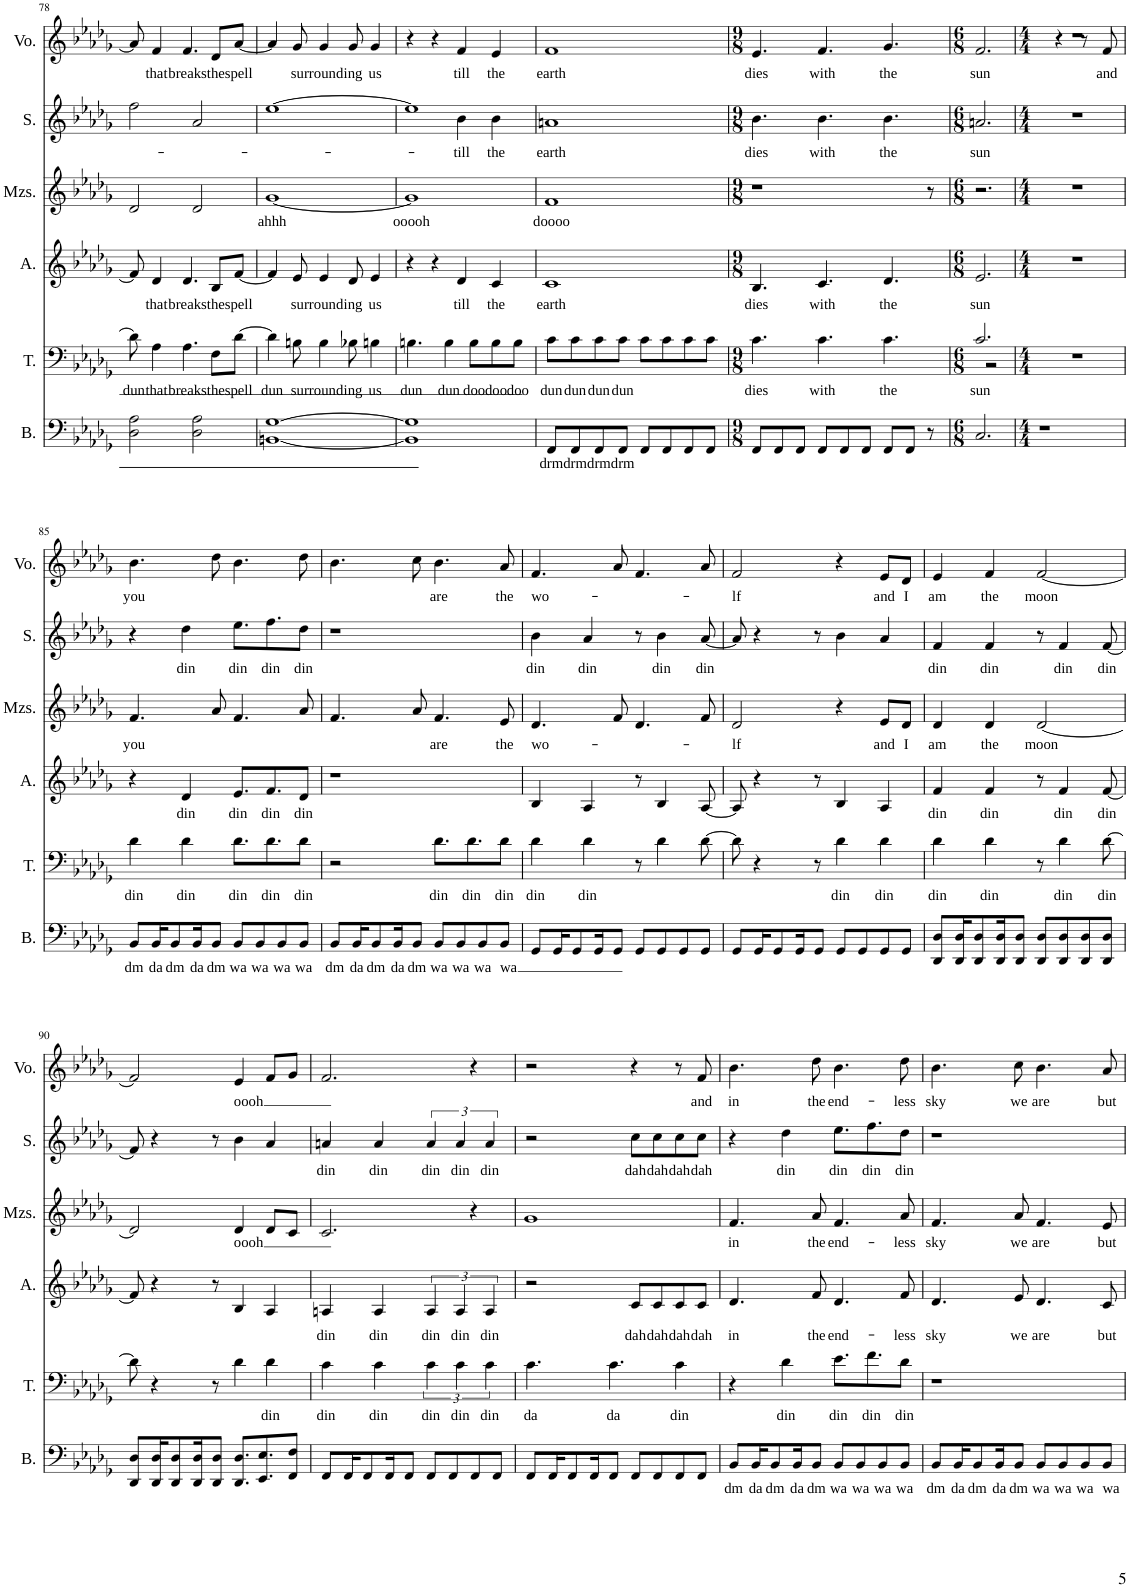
**kern	**text	**kern	**text	**kern	**text	**kern	**text	**kern	**text	**kern	**text
*part6	*part6	*part5	*part5	*part4	*part4	*part3	*part3	*part2	*part2	*part1	*part1
*staff6	*staff6	*staff5	*staff5	*staff4	*staff4	*staff3	*staff3	*staff2	*staff2	*staff1	*staff1
*I"Bass	*	*I"Tenor	*	*I"Alto	*	*I"Mezzosoprano	*	*I"Soprano	*	*I"Voice	*
*I'B.	*	*I'T.	*	*I'A.	*	*I'Mzs.	*	*I'S.	*	*I'Vo.	*
!!LO:PB:g=z
*clefF4	*	*clefF4	*	*clefG2	*	*clefG2	*	*clefG2	*	*clefG2	*
*k[b-e-a-d-g-]	*	*k[b-e-a-d-g-]	*	*k[b-e-a-d-g-]	*	*k[b-e-a-d-g-]	*	*k[b-e-a-d-g-]	*	*k[b-e-a-d-g-]	*
*M4/4	*	*M4/4	*	*M4/4	*	*M4/4	*	*M4/4	*	*M4/4	*
=78	=78	=78	=78	=78	=78	=78	=78	=78	=78	=78	=78
!	!	!	!LO:LY:b	!	!	!	!	!	!	!	!
2D-\ 2A-\	.	8d-\]	dun	8f/]	.	2d-/	.	2ff\	.	8a-/]	.
!	!	!	!LO:LY:b	!	!LO:LY:b	!	!	!	!	!	!LO:LY:b
.	.	4A-\	that	4d-/	that	.	.	.	.	4f/	that
!	!	!	!LO:LY:b	!	!LO:LY:b	!	!	!	!	!	!LO:LY:b
.	.	4.A-\	breaks	4.d-/	breaks	.	.	.	.	4.f/	breaks
2D-\ 2A-\	.	.	.	.	.	2d-/	.	2a-/	.	.	.
!	!	!	!LO:LY:b	!	!LO:LY:b	!	!	!	!	!	!LO:LY:b
.	.	8F\L	the	8B-/L	the	.	.	.	.	8d-/L	the
!	!	!	!LO:LY:b	!	!LO:LY:b	!	!	!	!	!	!LO:LY:b
.	.	[8d-\J	spell	[8f/J	spell	.	.	.	.	[8a-/J	spell
=79	=79	=79	=79	=79	=79	=79	=79	=79	=79	=79	=79
!	!	!	!LO:LY:b	!	!	!	!LO:LY:b	!	!	!	!
[1BBn [1G-	.	4d-\]	dun	4f/]	.	[1g-	ahhh	[1ee-	.	4a-/]	.
!	!	!	!LO:LY:b	!	!LO:LY:b	!	!	!	!	!	!LO:LY:b
.	.	8Bn\	su-	8e-/	su-	.	.	.	.	8g-/	su-
!	!	!	!LO:LY:b	!	!LO:LY:b	!	!	!	!	!	!LO:LY:b
.	.	4B\	-rround-	4e-/	-rround-	.	.	.	.	4g-/	-rround-
!	!	!	!LO:LY:b	!	!LO:LY:b	!	!	!	!	!	!LO:LY:b
.	.	8B-X\	-ing	8d-/	-ing	.	.	.	.	8g-/	-ing
!	!	!	!LO:LY:b	!	!LO:LY:b	!	!	!	!	!	!LO:LY:b
.	.	4Bn\	us	4e-/	us	.	.	.	.	4g-/	us
=80	=80	=80	=80	=80	=80	=80	=80	=80	=80	=80	=80
!	!	!	!LO:LY:b	!	!	!	!LO:LY:b	!	!	!	!
1BB] 1G-]	.	4.Bn\	dun	4r	.	1g-]	ooooh	1ee-]	.	4r	.
.	.	.	.	4r	.	.	.	.	.	4r	.
!	!	!	!LO:LY:b	!	!	!	!	!	!	!	!
.	.	4B\	dun	.	.	.	.	.	.	.	.
!	!	!	!	!	!LO:LY:b	!	!	!	!	!	!LO:LY:b
.	.	.	.	4d-/	till	.	.	.	.	4f/	till
!	!	!	!LO:LY:b	!	!	!	!	!	!	!	!
.	.	8B\L	doo	.	.	.	.	.	.	.	.
!	!	!	!LO:LY:b	!	!LO:LY:b	!	!	!	!	!	!LO:LY:b
.	.	8B\	doo	4c/	the	.	.	.	.	4e-/	the
!	!	!	!LO:LY:b	!	!	!	!	!	!	!	!
.	.	8B\J	doo	.	.	.	.	.	.	.	.
!	!	!	!	!	!	!	!	!	!LO:LY:b	!	!
2ryy	.	2ryy	.	2ryy	.	2ryy	.	4b-\	till	2ryy	.
!	!	!	!	!	!	!	!	!	!LO:LY:b	!	!
.	.	.	.	.	.	.	.	4b-\	the	.	.
=81	=81	=81	=81	=81	=81	=81	=81	=81	=81	=81	=81
!	!LO:LY:b	!	!LO:LY:b	!	!LO:LY:b	!	!LO:LY:b	!	!LO:LY:b	!	!LO:LY:b
8FF/L	drm	8c\L	dun	1c	earth	1f	doooo	1an	earth	1f	earth
!	!LO:LY:b	!	!LO:LY:b	!	!	!	!	!	!	!	!
8FF/	drm	8c\	dun	.	.	.	.	.	.	.	.
!	!LO:LY:b	!	!LO:LY:b	!	!	!	!	!	!	!	!
8FF/	drm	8c\	dun	.	.	.	.	.	.	.	.
!	!LO:LY:b	!	!LO:LY:b	!	!	!	!	!	!	!	!
8FF/J	drm	8c\J	dun	.	.	.	.	.	.	.	.
8FF/L	.	8c\L	.	.	.	.	.	.	.	.	.
8FF/	.	8c\	.	.	.	.	.	.	.	.	.
8FF/	.	8c\	.	.	.	.	.	.	.	.	.
8FF/J	.	8c\J	.	.	.	.	.	.	.	.	.
=82	=82	=82	=82	=82	=82	=82	=82	=82	=82	=82	=82
*M9/8	*	*M9/8	*	*M9/8	*	*M9/8	*	*M9/8	*	*M9/8	*
!	!	!	!LO:LY:b	!	!LO:LY:b	!	!	!	!LO:LY:b	!	!LO:LY:b
8FF/L	.	4.c\	dies	4.B-/	dies	1r	.	4.b-\	dies	4.e-/	dies
8FF/	.	.	.	.	.	.	.	.	.	.	.
8FF/J	.	.	.	.	.	.	.	.	.	.	.
!	!	!	!LO:LY:b	!	!LO:LY:b	!	!	!	!LO:LY:b	!	!LO:LY:b
8FF/L	.	4.c\	with	4.c/	with	.	.	4.b-\	with	4.f/	with
8FF/	.	.	.	.	.	.	.	.	.	.	.
8FF/J	.	.	.	.	.	.	.	.	.	.	.
!	!	!	!LO:LY:b	!	!LO:LY:b	!	!	!	!LO:LY:b	!	!LO:LY:b
8FF/L	.	4.c\	the	4.d-/	the	.	.	4.b-\	the	4.g-/	the
8FF/J	.	.	.	.	.	.	.	.	.	.	.
8r	.	.	.	.	.	8r	.	.	.	.	.
=83	=83	=83	=83	=83	=83	=83	=83	=83	=83	=83	=83
*M6/8	*	*M6/8	*	*M6/8	*	*M6/8	*	*M6/8	*	*M6/8	*
!	!	!	!LO:LY:b	!	!LO:LY:b	!	!	!	!LO:LY:b	!	!LO:LY:b
*	*	*^	*	*	*	*	*	*	*	*	*
2.C/	.	2.c/	4ryy	sun	2.e-/	sun	2.r	.	2.an/	sun	2.f/	sun
.	.	.	2r	.	.	.	.	.	.	.	.	.
*	*	*v	*v	*	*	*	*	*	*	*	*	*
=84	=84	=84	=84	=84	=84	=84	=84	=84	=84	=84	=84
*M4/4	*	*M4/4	*	*M4/4	*	*M4/4	*	*M4/4	*	*M4/4	*
1r	.	1r	.	1r	.	1r	.	1r	.	1r	.
2ryy	.	2ryy	.	2ryy	.	2ryy	.	2ryy	.	4r	.
.	.	.	.	.	.	.	.	.	.	8r	.
!	!	!	!	!	!	!	!	!	!	!	!LO:LY:b
.	.	.	.	.	.	.	.	.	.	8f/	and
!!LO:LB:g=z
=85	=85	=85	=85	=85	=85	=85	=85	=85	=85	=85	=85
!	!LO:LY:b	!	!LO:LY:b	!	!	!	!LO:LY:b	!	!	!	!LO:LY:b
8BB-/L	dm	4d-\	din	4r	.	4.f/	you	4r	.	4.b-\	you
!	!LO:LY:b	!	!	!	!	!	!	!	!	!	!
16BB-/K	da	.	.	.	.	.	.	.	.	.	.
!	!LO:LY:b	!	!	!	!	!	!	!	!	!	!
8BB-/	dm	.	.	.	.	.	.	.	.	.	.
!	!	!	!LO:LY:b	!	!LO:LY:b	!	!	!	!LO:LY:b	!	!
.	.	4d-\	din	4d-/	din	.	.	4dd-\	din	.	.
!	!LO:LY:b	!	!	!	!	!	!	!	!	!	!
16BB-/K	da	.	.	.	.	.	.	.	.	.	.
!	!LO:LY:b	!	!	!	!	!	!	!	!	!	!
8BB-/J	dm	.	.	.	.	8a-/	.	.	.	8dd-\	.
!	!LO:LY:b	!	!LO:LY:b	!	!LO:LY:b	!	!	!	!LO:LY:b	!	!
8BB-/L	wa	8.d-\L	din	8.e-/L	din	4.f/	.	8.ee-\L	din	4.b-\	.
!	!LO:LY:b	!	!	!	!	!	!	!	!	!	!
8BB-/	wa	.	.	.	.	.	.	.	.	.	.
!	!	!	!LO:LY:b	!	!LO:LY:b	!	!	!	!LO:LY:b	!	!
.	.	8.d-\	din	8.f/	din	.	.	8.ff\	din	.	.
!	!LO:LY:b	!	!	!	!	!	!	!	!	!	!
8BB-/	wa	.	.	.	.	.	.	.	.	.	.
!	!LO:LY:b	!	!LO:LY:b	!	!LO:LY:b	!	!	!	!LO:LY:b	!	!
8BB-/J	wa	8d-\J	din	8d-/J	din	8a-/	.	8dd-\J	din	8dd-\	.
=86	=86	=86	=86	=86	=86	=86	=86	=86	=86	=86	=86
!	!LO:LY:b	!	!	!	!	!	!	!	!	!	!
8BB-/L	dm	2r	.	1r	.	4.f/	.	1r	.	4.b-\	.
!	!LO:LY:b	!	!	!	!	!	!	!	!	!	!
16BB-/K	da	.	.	.	.	.	.	.	.	.	.
!	!LO:LY:b	!	!	!	!	!	!	!	!	!	!
8BB-/	dm	.	.	.	.	.	.	.	.	.	.
!	!LO:LY:b	!	!	!	!	!	!	!	!	!	!
16BB-/K	da	.	.	.	.	.	.	.	.	.	.
!	!LO:LY:b	!	!	!	!	!	!	!	!	!	!
8BB-/J	dm	.	.	.	.	8a-/	.	.	.	8cc\	.
!	!LO:LY:b	!	!LO:LY:b	!	!	!	!LO:LY:b	!	!	!	!LO:LY:b
8BB-/L	wa	8.d-\L	din	.	.	4.f/	are	.	.	4.b-\	are
!	!LO:LY:b	!	!	!	!	!	!	!	!	!	!
8BB-/	wa	.	.	.	.	.	.	.	.	.	.
!	!	!	!LO:LY:b	!	!	!	!	!	!	!	!
.	.	8.d-\	din	.	.	.	.	.	.	.	.
!	!LO:LY:b	!	!	!	!	!	!	!	!	!	!
8BB-/	wa	.	.	.	.	.	.	.	.	.	.
!	!LO:LY:b	!	!LO:LY:b	!	!	!	!LO:LY:b	!	!	!	!LO:LY:b
8BB-/J	wa	8d-\J	din	.	.	8e-/	the	.	.	8a-/	the
=87	=87	=87	=87	=87	=87	=87	=87	=87	=87	=87	=87
!	!	!	!LO:LY:b	!	!	!	!LO:LY:b	!	!LO:LY:b	!	!LO:LY:b
8GG-/L	.	4d-\	din	4B-/	.	4.d-/	wo-	4b-\	din	4.f/	wo-
16GG-/K	.	.	.	.	.	.	.	.	.	.	.
8GG-/	.	.	.	.	.	.	.	.	.	.	.
!	!	!	!LO:LY:b	!	!	!	!	!	!LO:LY:b	!	!
.	.	4d-\	din	4A-/	.	.	.	4a-/	din	.	.
16GG-/K	.	.	.	.	.	.	.	.	.	.	.
8GG-/J	.	.	.	.	.	8f/	.	.	.	8a-/	.
8GG-/L	.	8r	.	8r	.	4.d-/	.	8r	.	4.f/	.
!	!	!	!	!	!	!	!	!	!LO:LY:b	!	!
8GG-/	.	4d-\	.	4B-/	.	.	.	4b-\	din	.	.
8GG-/	.	.	.	.	.	.	.	.	.	.	.
!	!	!	!	!	!	!	!	!	!LO:LY:b	!	!
8GG-/J	.	[8d-\	.	[8A-/	.	8f/	.	[8a-/	din	8a-/	.
=88	=88	=88	=88	=88	=88	=88	=88	=88	=88	=88	=88
!	!	!	!	!	!	!	!LO:LY:b	!	!	!	!LO:LY:b
8GG-/L	.	8d-\]	.	8A-/]	.	2d-/	-lf	8a-/]	.	2f/	-lf
16GG-/K	.	4r	.	4r	.	.	.	4r	.	.	.
8GG-/	.	.	.	.	.	.	.	.	.	.	.
16GG-/K	.	.	.	.	.	.	.	.	.	.	.
8GG-/J	.	8r	.	8r	.	.	.	8r	.	.	.
!	!	!	!LO:LY:b	!	!	!	!	!	!	!	!
8GG-/L	.	4d-\	din	4B-/	.	4r	.	4b-\	.	4r	.
8GG-/	.	.	.	.	.	.	.	.	.	.	.
!	!	!	!LO:LY:b	!	!	!	!LO:LY:b	!	!	!	!LO:LY:b
8GG-/	.	4d-\	din	4A-/	.	8e-/L	and	4a-/	.	8e-/L	and
!	!	!	!	!	!	!	!LO:LY:b	!	!	!	!LO:LY:b
8GG-/J	.	.	.	.	.	8d-/J	I	.	.	8d-/J	I
=89	=89	=89	=89	=89	=89	=89	=89	=89	=89	=89	=89
!	!	!	!LO:LY:b	!	!LO:LY:b	!	!LO:LY:b	!	!LO:LY:b	!	!LO:LY:b
8DD-/ 8D-/L	.	4d-\	din	4f/	din	4d-/	am	4f/	din	4e-/	am
16DD-/ 16D-/K	.	.	.	.	.	.	.	.	.	.	.
8DD-/ 8D-/	.	.	.	.	.	.	.	.	.	.	.
!	!	!	!LO:LY:b	!	!LO:LY:b	!	!LO:LY:b	!	!LO:LY:b	!	!LO:LY:b
.	.	4d-\	din	4f/	din	4d-/	the	4f/	din	4f/	the
16DD-/ 16D-/K	.	.	.	.	.	.	.	.	.	.	.
8DD-/ 8D-/J	.	.	.	.	.	.	.	.	.	.	.
!	!	!	!	!	!	!	!LO:LY:b	!	!	!	!LO:LY:b
8DD-/ 8D-/L	.	8r	.	8r	.	[2d-/	moon	8r	.	[2f/	moon
!	!	!	!LO:LY:b	!	!LO:LY:b	!	!	!	!LO:LY:b	!	!
8DD-/ 8D-/	.	4d-\	din	4f/	din	.	.	4f/	din	.	.
8DD-/ 8D-/	.	.	.	.	.	.	.	.	.	.	.
!	!	!	!LO:LY:b	!	!LO:LY:b	!	!	!	!LO:LY:b	!	!
8DD-/ 8D-/J	.	[8d-\	din	[8f/	din	.	.	[8f/	din	.	.
!!LO:LB:g=z
=90	=90	=90	=90	=90	=90	=90	=90	=90	=90	=90	=90
8DD-/ 8D-/L	.	8d-\]	.	8f/]	.	2d-/]	.	8f/]	.	2f/]	.
16DD-/ 16D-/K	.	4r	.	4r	.	.	.	4r	.	.	.
8DD-/ 8D-/	.	.	.	.	.	.	.	.	.	.	.
16DD-/ 16D-/K	.	.	.	.	.	.	.	.	.	.	.
8DD-/ 8D-/J	.	8r	.	8r	.	.	.	8r	.	.	.
!	!	!	!	!	!	!	!LO:LY:b	!	!	!	!LO:LY:b
8.DD-/ 8.D-/L	.	4d-\	.	4B-/	.	4d-/	oooh	4b-\	.	4e-/	oooh
8.EE-/ 8.E-/	.	.	.	.	.	.	.	.	.	.	.
!	!	!	!LO:LY:b	!	!	!	!	!	!	!	!
.	.	4d-\	din	4A-/	.	8d-/L	.	4a-/	.	8f/L	.
8FF/ 8F/J	.	.	.	.	.	8c/J	.	.	.	8g-/J	.
=91	=91	=91	=91	=91	=91	=91	=91	=91	=91	=91	=91
!	!	!	!LO:LY:b	!	!LO:LY:b	!	!	!	!LO:LY:b	!	!
8FF/L	.	4c\	din	4An/	din	2.c/	.	4an/	din	2.f/	.
16FF/K	.	.	.	.	.	.	.	.	.	.	.
8FF/	.	.	.	.	.	.	.	.	.	.	.
!	!	!	!LO:LY:b	!	!LO:LY:b	!	!	!	!LO:LY:b	!	!
.	.	4c\	din	4A/	din	.	.	4a/	din	.	.
16FF/K	.	.	.	.	.	.	.	.	.	.	.
8FF/J	.	.	.	.	.	.	.	.	.	.	.
!	!	!	!LO:LY:b	!	!LO:LY:b	!	!	!	!LO:LY:b	!	!
8FF/L	.	6c\	din	6A/	din	.	.	6a/	din	.	.
8FF/	.	.	.	.	.	.	.	.	.	.	.
!	!	!	!LO:LY:b	!	!LO:LY:b	!	!	!	!LO:LY:b	!	!
.	.	6c\	din	6A/	din	.	.	6a/	din	.	.
8FF/	.	.	.	.	.	4r	.	.	.	4r	.
!	!	!	!LO:LY:b	!	!LO:LY:b	!	!	!	!LO:LY:b	!	!
.	.	6c\	din	6A/	din	.	.	6a/	din	.	.
8FF/J	.	.	.	.	.	.	.	.	.	.	.
=92	=92	=92	=92	=92	=92	=92	=92	=92	=92	=92	=92
!	!	!	!LO:LY:b	!	!	!	!	!	!	!	!
8FF/L	.	4.c\	da	2r	.	1g-	.	2r	.	2r	.
16FF/K	.	.	.	.	.	.	.	.	.	.	.
8FF/	.	.	.	.	.	.	.	.	.	.	.
16FF/K	.	.	.	.	.	.	.	.	.	.	.
!	!	!	!LO:LY:b	!	!	!	!	!	!	!	!
8FF/J	.	4.c\	da	.	.	.	.	.	.	.	.
!	!	!	!	!	!LO:LY:b	!	!	!	!LO:LY:b	!	!
8FF/L	.	.	.	8c/L	dah	.	.	8cc\L	dah	4r	.
!	!	!	!	!	!LO:LY:b	!	!	!	!LO:LY:b	!	!
8FF/	.	.	.	8c/	dah	.	.	8cc\	dah	.	.
!	!	!	!LO:LY:b	!	!LO:LY:b	!	!	!	!LO:LY:b	!	!
8FF/	.	4c\	din	8c/	dah	.	.	8cc\	dah	8r	.
!	!	!	!	!	!LO:LY:b	!	!	!	!LO:LY:b	!	!LO:LY:b
8FF/J	.	.	.	8c/J	dah	.	.	8cc\J	dah	8f/	and
=93	=93	=93	=93	=93	=93	=93	=93	=93	=93	=93	=93
!	!LO:LY:b	!	!	!	!LO:LY:b	!	!LO:LY:b	!	!	!	!LO:LY:b
8BB-/L	dm	4r	.	4.d-/	in	4.f/	in	4r	.	4.b-\	in
!	!LO:LY:b	!	!	!	!	!	!	!	!	!	!
16BB-/K	da	.	.	.	.	.	.	.	.	.	.
!	!LO:LY:b	!	!	!	!	!	!	!	!	!	!
8BB-/	dm	.	.	.	.	.	.	.	.	.	.
!	!	!	!LO:LY:b	!	!	!	!	!	!LO:LY:b	!	!
.	.	4d-\	din	.	.	.	.	4dd-\	din	.	.
!	!LO:LY:b	!	!	!	!	!	!	!	!	!	!
16BB-/K	da	.	.	.	.	.	.	.	.	.	.
!	!LO:LY:b	!	!	!	!LO:LY:b	!	!LO:LY:b	!	!	!	!LO:LY:b
8BB-/J	dm	.	.	8f/	the	8a-/	the	.	.	8dd-\	the
!	!LO:LY:b	!	!LO:LY:b	!	!LO:LY:b	!	!LO:LY:b	!	!LO:LY:b	!	!LO:LY:b
8BB-/L	wa	8.e-\L	din	4.d-/	end-	4.f/	end-	8.ee-\L	din	4.b-\	end-
!	!LO:LY:b	!	!	!	!	!	!	!	!	!	!
8BB-/	wa	.	.	.	.	.	.	.	.	.	.
!	!	!	!LO:LY:b	!	!	!	!	!	!LO:LY:b	!	!
.	.	8.f\	din	.	.	.	.	8.ff\	din	.	.
!	!LO:LY:b	!	!	!	!	!	!	!	!	!	!
8BB-/	wa	.	.	.	.	.	.	.	.	.	.
!	!LO:LY:b	!	!LO:LY:b	!	!LO:LY:b	!	!LO:LY:b	!	!LO:LY:b	!	!LO:LY:b
8BB-/J	wa	8d-\J	din	8f/	-less	8a-/	-less	8dd-\J	din	8dd-\	-less
=94	=94	=94	=94	=94	=94	=94	=94	=94	=94	=94	=94
!	!LO:LY:b	!	!	!	!LO:LY:b	!	!LO:LY:b	!	!	!	!LO:LY:b
8BB-/L	dm	1r	.	4.d-/	sky	4.f/	sky	1r	.	4.b-\	sky
!	!LO:LY:b	!	!	!	!	!	!	!	!	!	!
16BB-/K	da	.	.	.	.	.	.	.	.	.	.
!	!LO:LY:b	!	!	!	!	!	!	!	!	!	!
8BB-/	dm	.	.	.	.	.	.	.	.	.	.
!	!LO:LY:b	!	!	!	!	!	!	!	!	!	!
16BB-/K	da	.	.	.	.	.	.	.	.	.	.
!	!LO:LY:b	!	!	!	!LO:LY:b	!	!LO:LY:b	!	!	!	!LO:LY:b
8BB-/J	dm	.	.	8e-/	we	8a-/	we	.	.	8cc\	we
!	!LO:LY:b	!	!	!	!LO:LY:b	!	!LO:LY:b	!	!	!	!LO:LY:b
8BB-/L	wa	.	.	4.d-/	are	4.f/	are	.	.	4.b-\	are
!	!LO:LY:b	!	!	!	!	!	!	!	!	!	!
8BB-/	wa	.	.	.	.	.	.	.	.	.	.
!	!LO:LY:b	!	!	!	!	!	!	!	!	!	!
8BB-/	wa	.	.	.	.	.	.	.	.	.	.
!	!LO:LY:b	!	!	!	!LO:LY:b	!	!LO:LY:b	!	!	!	!LO:LY:b
8BB-/J	wa	.	.	8c/	but	8e-/	but	.	.	8a-/	but
=	=	=	=	=	=	=	=	=	=	=	=
*-	*-	*-	*-	*-	*-	*-	*-	*-	*-	*-	*-
